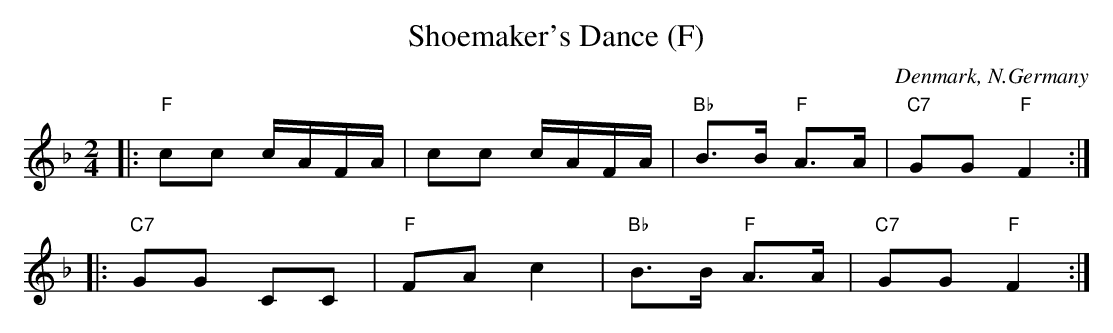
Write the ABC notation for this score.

X:1
T: Shoemaker's Dance (F)
O: Denmark, N.Germany
M: 2/4
L: 1/8
K: F
|: "F"cc c/A/F/A/ | cc c/A/F/A/ | "Bb"B>B "F"A>A | "C7"GG "F"F2 :|
|: "C7"GG CC | "F"FA c2 | "Bb"B>B "F"A>A | "C7"GG "F"F2 :|
